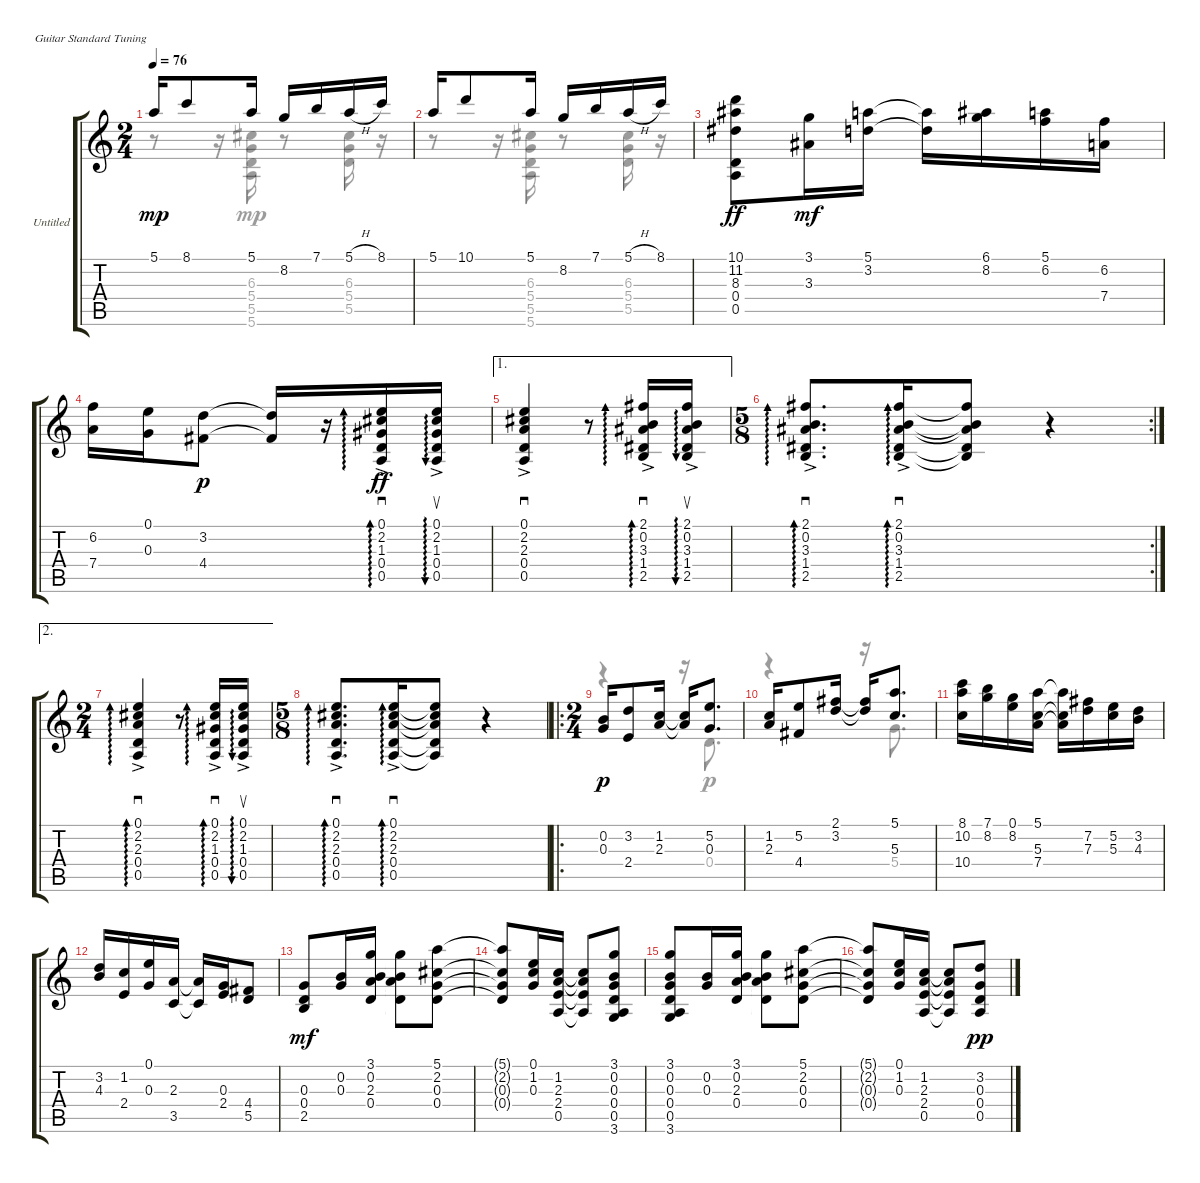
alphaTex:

\bracketExtendMode groupsimilarinstruments
\firstSystemTrackNameOrientation horizontal
\otherSystemsTrackNameOrientation horizontal
\track ("Untitled" "Untitled") {instrument acousticguitarnylon}
\staff {score tabs}
\tuning (E4 B3 G3 D3 A2 E2)
\voice
\ts (2 4)
\tempo 76
\clef g2
\ks c
5.1.16{dy mp} 8.1.8 5.1.16 8.2.16 7.1.16 5.1{h}.16 8.1.16 |
5.1.16 10.1.8 5.1.16 8.2.16 7.1.16 5.1{h}.16 8.1.16 |
(10.1 11.2 8.3 0.4 0.5).8{dy ff} (3.1 3.3).16{dy mf} (5.1 3.2).16 (5.1{t} 3.2{t}).16 (6.1 8.2).16 (5.1 6.2).16 (6.2 7.4).16 |
(6.2 7.4).16 (0.1 0.3).16 (3.2 4.4).8{dy p} (3.2{t} 4.4{t}).16 r.16 (0.1{ac} 2.2{ac} 1.3{ac} 0.4{ac} 0.5{ac}).16{sd ad 0 dy ff} (0.1{ac} 2.2{ac} 1.3{ac} 0.4{ac} 0.5{ac}).16{su au 0} |
\ae 1
(0.1{ac} 2.2{ac} 2.3{ac} 0.4{ac} 0.5{ac}).4{sd} r.8 (2.1{ac} 0.2{ac} 3.3{ac} 1.4{ac} 2.5{ac}).16{sd ad 0} (2.1{ac} 0.2{ac} 3.3{ac} 1.4{ac} 2.5{ac}).16{su au 0} |
\rc 2
\ts (5 8)
(2.1{ac} 0.2{ac} 3.3{ac} 1.4{ac} 2.5{ac}).8{d sd ad 0} (2.1{ac} 0.2{ac} 3.3{ac} 1.4{ac} 2.5{ac}).16{sd ad 0} (2.1{t} 0.2{t} 3.3{t} 1.4{t} 2.5{t}).8 r.4 |
\ae 2
\ts (2 4)
(0.1{ac} 2.2{ac} 2.3{ac} 0.4{ac} 0.5{ac}).4{sd ad 0} r.8 (0.1{ac} 2.2{ac} 1.3{ac} 0.4{ac} 0.5{ac}).16{sd ad 0} (0.1{ac} 2.2{ac} 1.3{ac} 0.4{ac} 0.5{ac}).16{su au 0} |
\ts (5 8)
(0.1{ac} 2.2{ac} 2.3{ac} 0.4{ac} 0.5{ac}).8{d sd ad 0} (0.1{ac} 2.2{ac} 2.3{ac} 0.4{ac} 0.5{ac}).16{sd ad 0} (0.1{t} 2.2{t} 2.3{t} 0.4{t} 0.5{t}).8 r.4 |
\ro
\ts (2 4)
(0.2 0.3).16{dy p} (3.2 2.4).8 (1.2 2.3).16 (1.2{t} 2.3{t}).16 (5.2 0.3).8{d} |
(1.2 2.3).16 (5.2 4.4).8 (2.1 3.2).16 (2.1{t} 3.2{t}).16 (5.1 5.3).8{d} |
(8.1 10.2 10.4).16 (7.1 8.2).16 (8.2 0.1).16 (5.1 5.3 7.4).16 (5.1{t} 5.3{t} 7.4{t}).16 (7.2 7.3).16 (5.2 5.3).16 (3.2 4.3).16 |
(3.2 4.3).16 (1.2 2.4).16 (0.1 0.3).16 (2.3 3.5).16 (2.3{t} 3.5{t}).16 (0.3 2.4).16 (4.4 5.5).8 |
(0.3 0.4 2.5).8{dy mf} (0.2 0.3).16 (3.1 0.2 2.3 0.4).16 (3.1{t} 0.2{t} 2.3{t} 0.4{t}).8 (5.1 2.2 0.3 0.4).8 |
(5.1{t} 2.2{t} 0.3{t} 0.4{t}).8 (0.1 1.2 0.3).16 (1.2 2.3 2.4 0.5).16 (1.2{t} 2.3{t} 2.4{t} 0.5{t}).8 (3.1 0.2 0.3 0.4 0.5 3.6).8 |
(3.1 0.2 0.3 0.4 0.5 3.6).8 (0.2 0.3).16 (3.1 0.2 2.3 0.4).16 (3.1{t} 0.2{t} 2.3{t} 0.4{t}).8 (5.1 2.2 0.3 0.4).8 |
(5.1{t} 2.2{t} 0.3{t} 0.4{t}).8 (0.1 1.2 0.3).16 (1.2 2.3 2.4 0.5).16 (1.2{t} 2.3{t} 2.4{t} 0.5{t}).8 (3.2 0.3 0.4 0.5).8{dy pp}
\voice
\clef g2
\ottava regular
\simile none
\ks c
r.8{dy mp} r.16 (6.3 5.4 5.5 5.6).16 r.8 (6.3 5.4 5.5).16 r.16 |
r.8 r.16 (6.3 5.4 5.5 5.6).16 r.8 (6.3 5.4 5.5).16 r.16 |
|
|
|
|
|
|
r.4 r.16 0.4.8{d dy p} |
r.4 r.16 5.4.8{d} |
|
|
|
|
|
